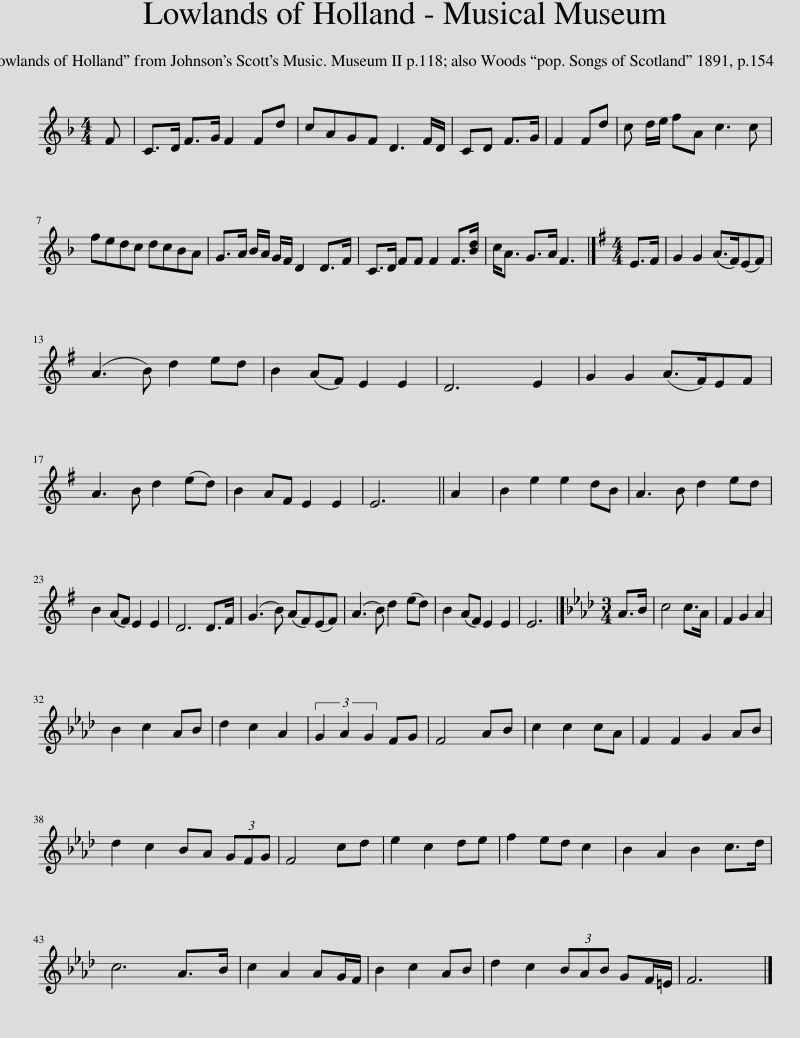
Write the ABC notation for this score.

X:1
L:1/8
M:4/4
I:linebreak $
K:F
V:1 treble
V:1
 F | C>D F>G F2 Fd | cAGF D3 F/D/ | CD F>G | F2 Fd | %5
 c d/e/ fA c3 c |$ fedc dcBA | G>A B/A/ G/F/ D2 D>F | C>D FF F2 F>[Bd] | c<A G>A F3 |] %10
[K:G][M:4/4] E>F | G2 G2 (A>F)(EF) |$ (A3 B) d2 ed | B2 (AF) E2 E2 | D6 E2 | %15
 G2 G2 (A>F)EF |$ A3 B d2 (ed) | B2 AF E2 E2 | E6 || A2 | %20
 B2 e2 e2 dB | A3 B d2 ed |$ B2 (AF) E2 E2 | D6 D>F | (G3 B) (AF)(EF) | %25
 (A3 B) d2 (ed) | B2 (AF) E2 E2 | E6 |][K:Ab][M:3/4] A>B | c4 c>A | %30
 F2 G2 A2 |$ B2 c2 AB | d2 c2 A2 | (3G2 A2 G2 FG | F4 AB | %35
 c2 c2 cA | F2 F2 G2 AB |$ d2 c2 BA (3GFG | F4 cd | e2 c2 de | %40
 f2 ed c2 | B2 A2 B2 c>d |$ c6 A>B | c2 A2 AG/F/ | B2 c2 AB | %45
 d2 c2 (3BAB GF/=E/ | F6 |] %47
